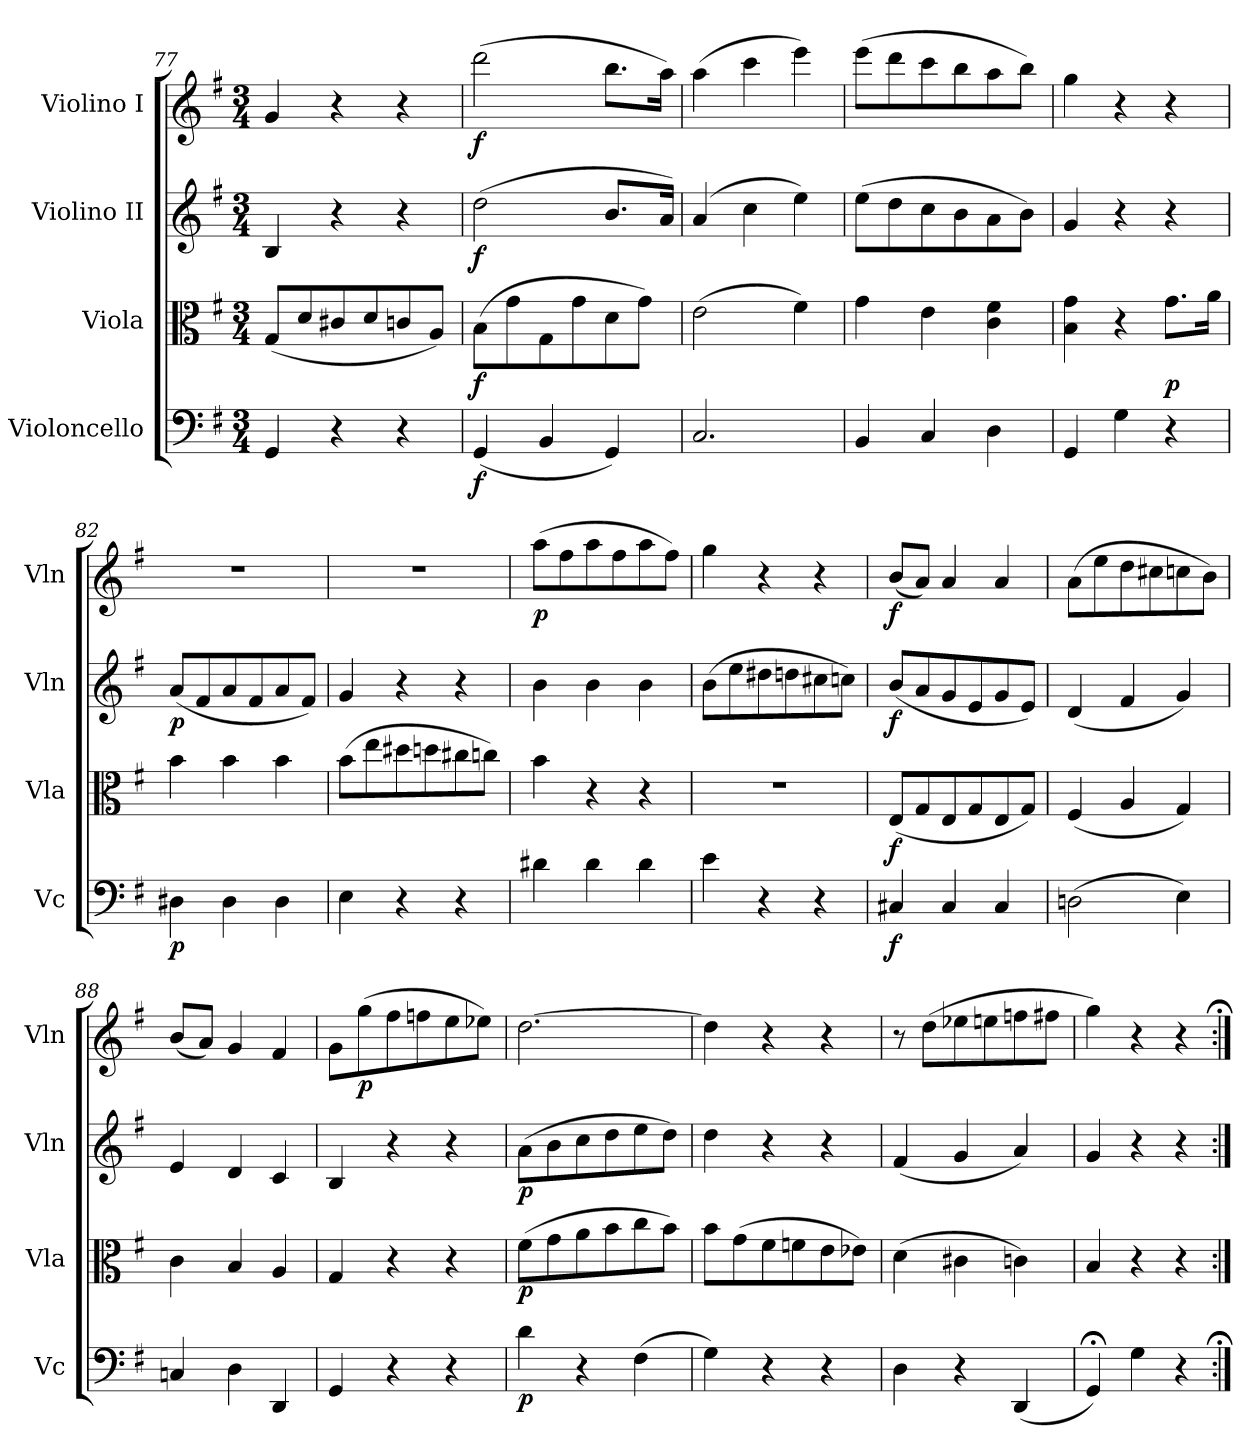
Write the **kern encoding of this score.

**kern	**dynam	**kern	**dynam	**kern	**dynam	**kern	**dynam
*part4	*part4	*part3	*part3	*part2	*part2	*part1	*part1
*staff4	*staff4	*staff3	*staff3	*staff2	*staff2	*staff1	*staff1
*I"Violoncello	*	*I"Viola	*	*I"Violino II	*	*I"Violino I	*
*I'Vc	*	*I'Vla	*	*I'Vln	*	*I'Vln	*
*clefF4	*	*clefC3	*	*clefG2	*	*clefG2	*
*k[f#]	*	*k[f#]	*	*k[f#]	*	*k[f#]	*
*G:	*	*G:	*	*G:	*	*G:	*
*M3/4	*	*M3/4	*	*M3/4	*	*M3/4	*
=77	=77	=77	=77	=77	=77	=77	=77
4GG	.	(8GL	.	4B	.	4g	.
.	.	8d	.	.	.	.	.
4r	.	8c#X	.	4r	.	4r	.
.	.	8d	.	.	.	.	.
4r	.	8cn	.	4r	.	4r	.
.	.	8AJ)	.	.	.	.	.
!!LO:PB:g=z
=78	=78	=78	=78	=78	=78	=78	=78
(4GG	f	(8BL	f	(2dd	f	(2ddd	f
.	.	8g	.	.	.	.	.
4BB	.	8G	.	.	.	.	.
.	.	8g	.	.	.	.	.
4GG)	.	8d	.	8.bL	.	8.bbL	.
.	.	8gJ)	.	.	.	.	.
.	.	.	.	16aJk)	.	16aaJk)	.
=79	=79	=79	=79	=79	=79	=79	=79
2.C	.	(2e	.	(4a	.	(4aa	.
.	.	.	.	4cc	.	4ccc	.
.	.	4f#)	.	4ee)	.	4eee)	.
=80	=80	=80	=80	=80	=80	=80	=80
4BB	.	4g	.	(8eeL	.	(8eeeL	.
.	.	.	.	8dd	.	8ddd	.
4C	.	4e	.	8cc	.	8ccc	.
.	.	.	.	8b	.	8bb	.
4D	.	4f# 4c	.	8a	.	8aa	.
.	.	.	.	8bJ)	.	8bbJ)	.
=81	=81	=81	=81	=81	=81	=81	=81
4GG	.	4g 4B	.	4g	.	4gg	.
4G	.	4r	.	4r	.	4r	.
4r	.	8.gL	p	4r	.	4r	.
.	.	16aJk	.	.	.	.	.
=82	=82	=82	=82	=82	=82	=82	=82
4D#X	p	4b	.	(8aL	p	2.r	.
.	.	.	.	8f#	.	.	.
4D#	.	4b	.	8a	.	.	.
.	.	.	.	8f#	.	.	.
4D#	.	4b	.	8a	.	.	.
.	.	.	.	8f#J)	.	.	.
=83	=83	=83	=83	=83	=83	=83	=83
4E	.	(8bL	.	4g	.	2.r	.
.	.	8ee	.	.	.	.	.
4r	.	8dd#X	.	4r	.	.	.
.	.	8ddn	.	.	.	.	.
4r	.	8cc#X	.	4r	.	.	.
.	.	8ccnJ)	.	.	.	.	.
=84	=84	=84	=84	=84	=84	=84	=84
4d#X	.	4b	.	4b	.	(8aaL	p
.	.	.	.	.	.	8ff#	.
4d#	.	4r	.	4b	.	8aa	.
.	.	.	.	.	.	8ff#	.
4d#	.	4r	.	4b	.	8aa	.
.	.	.	.	.	.	8ff#J)	.
=85	=85	=85	=85	=85	=85	=85	=85
4e	.	2.r	.	(8bL	.	4gg	.
.	.	.	.	8ee	.	.	.
4r	.	.	.	8dd#X	.	4r	.
.	.	.	.	8ddn	.	.	.
4r	.	.	.	8cc#X	.	4r	.
.	.	.	.	8ccnJ)	.	.	.
!!LO:LB:g=z
=86	=86	=86	=86	=86	=86	=86	=86
4C#X	f	(8EL	f	(8bL	f	(8bL	f
.	.	8G	.	8a	.	8aJ)	.
4C#	.	8E	.	8g	.	4a	.
.	.	8G	.	8e	.	.	.
4C#	.	8E	.	8g	.	4a	.
.	.	8GJ)	.	8eJ)	.	.	.
=87	=87	=87	=87	=87	=87	=87	=87
(2Dn	.	(4F#	.	(4d	.	(8aL	.
.	.	.	.	.	.	8ee	.
.	.	4A	.	4f#	.	8dd	.
.	.	.	.	.	.	8cc#X	.
4E)	.	4G)	.	4g)	.	8ccn	.
.	.	.	.	.	.	8bJ)	.
=88	=88	=88	=88	=88	=88	=88	=88
4Cn	.	4c	.	4e	.	(8bL	.
.	.	.	.	.	.	8aJ)	.
4D	.	4B	.	4d	.	4g	.
4DD	.	4A	.	4c	.	4f#	.
=89	=89	=89	=89	=89	=89	=89	=89
4GG	.	4G	.	4B	.	8gL	.
.	.	.	.	.	.	(8gg	p
4r	.	4r	.	4r	.	8ff#	.
.	.	.	.	.	.	8ffn	.
4r	.	4r	.	4r	.	8ee	.
.	.	.	.	.	.	8ee-XJ)	.
=90	=90	=90	=90	=90	=90	=90	=90
4d	p	(8f#L	p	(8aL	p	[2.dd	.
.	.	8g	.	8b	.	.	.
4r	.	8a	.	8cc	.	.	.
.	.	8b	.	8dd	.	.	.
(4F#	.	8cc	.	8ee	.	.	.
.	.	8bJ)	.	8ddJ)	.	.	.
=91	=91	=91	=91	=91	=91	=91	=91
4G)	.	8bL	.	4dd	.	4dd]	.
.	.	(8g	.	.	.	.	.
4r	.	8f#	.	4r	.	4r	.
.	.	8fn	.	.	.	.	.
4r	.	8e	.	4r	.	4r	.
.	.	8e-XJ)	.	.	.	.	.
=92	=92	=92	=92	=92	=92	=92	=92
4D	.	(4d	.	(4f#	.	8r	.
.	.	.	.	.	.	(8ddL	.
4r	.	4c#X	.	4g	.	8ee-X	.
.	.	.	.	.	.	8een	.
(4DD	.	4cn)	.	4a)	.	8ffn	.
.	.	.	.	.	.	8ff#XJ	.
=93	=93	=93	=93	=93	=93	=93	=93
4GG;<)	.	4B	.	4g	.	4gg)	.
4G	.	4r	.	4r	.	4r	.
4r	.	4r	.	4r	.	4r	.
=:|!;	=:|!;	=:|!	=:|!;	=:|!	=:|!;	=:|!;	=:|!;
*-	*-	*-	*-	*-	*-	*-	*-
